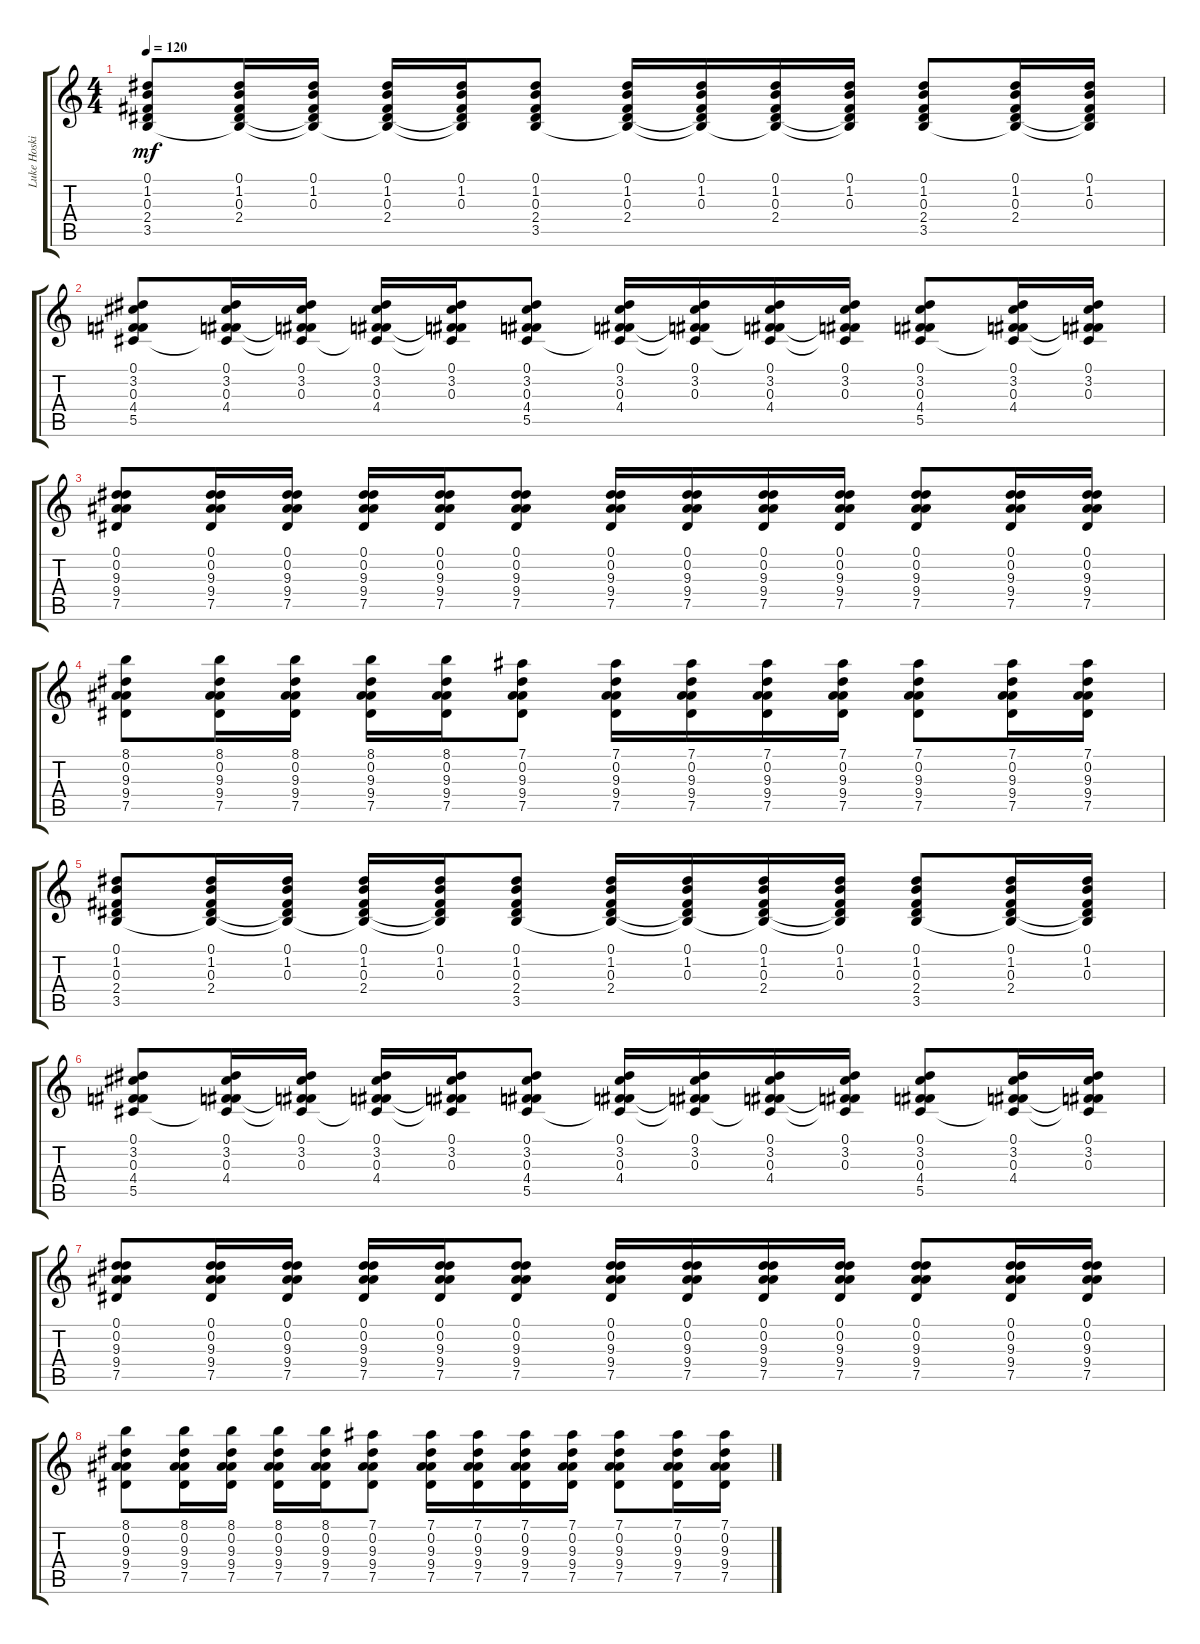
\track ("Luke Hoskin" "Luke Hoski") {instrument distortionguitar}
\staff {score tabs}
\tuning (Eb4 Bb3 Gb3 Db3 Ab2 Eb2) {hide}
\ts (4 4)
\tempo 120
\clef g2
\ks c
(0.1 1.2 0.3 2.4 3.5).8{dy mf} (0.1 1.2 0.3 2.4 3.5{t}).16 (0.1 1.2 0.3 2.4{t} 3.5{t}).16 (0.1 1.2 0.3 2.4 3.5{t}).16 (0.1 1.2 0.3 2.4{t} 3.5{t}).16 (0.1 1.2 0.3 2.4 3.5).8 (0.1 1.2 0.3 2.4 3.5{t}).16 (0.1 1.2 0.3 2.4{t} 3.5{t}).16 (0.1 1.2 0.3 2.4 3.5{t}).16 (0.1 1.2 0.3 2.4{t} 3.5{t}).16 (0.1 1.2 0.3 2.4 3.5).8 (0.1 1.2 0.3 2.4 3.5{t}).16 (0.1 1.2 0.3 2.4{t} 3.5{t}).16 |
(0.1 3.2 0.3 4.4 5.5).8 (0.1 3.2 0.3 4.4 5.5{t}).16 (0.1 3.2 0.3 4.4{t} 5.5{t}).16 (0.1 3.2 0.3 4.4 5.5{t}).16 (0.1 3.2 0.3 4.4{t} 5.5{t}).16 (0.1 3.2 0.3 4.4 5.5).8 (0.1 3.2 0.3 4.4 5.5{t}).16 (0.1 3.2 0.3 4.4{t} 5.5{t}).16 (0.1 3.2 0.3 4.4 5.5{t}).16 (0.1 3.2 0.3 4.4{t} 5.5{t}).16 (0.1 3.2 0.3 4.4 5.5).8 (0.1 3.2 0.3 4.4 5.5{t}).16 (0.1 3.2 0.3 4.4{t} 5.5{t}).16 |
(0.1 0.2 9.3 9.4 7.5).8 (0.1 0.2 9.3 9.4 7.5).16 (0.1 0.2 9.3 9.4 7.5).16 (0.1 0.2 9.3 9.4 7.5).16 (0.1 0.2 9.3 9.4 7.5).16 (0.1 0.2 9.3 9.4 7.5).8 (0.1 0.2 9.3 9.4 7.5).16 (0.1 0.2 9.3 9.4 7.5).16 (0.1 0.2 9.3 9.4 7.5).16 (0.1 0.2 9.3 9.4 7.5).16 (0.1 0.2 9.3 9.4 7.5).8 (0.1 0.2 9.3 9.4 7.5).16 (0.1 0.2 9.3 9.4 7.5).16 |
(8.1 0.2 9.3 9.4 7.5).8 (8.1 0.2 9.3 9.4 7.5).16 (8.1 0.2 9.3 9.4 7.5).16 (8.1 0.2 9.3 9.4 7.5).16 (8.1 0.2 9.3 9.4 7.5).16 (7.1 0.2 9.3 9.4 7.5).8 (7.1 0.2 9.3 9.4 7.5).16 (7.1 0.2 9.3 9.4 7.5).16 (7.1 0.2 9.3 9.4 7.5).16 (7.1 0.2 9.3 9.4 7.5).16 (7.1 0.2 9.3 9.4 7.5).8 (7.1 0.2 9.3 9.4 7.5).16 (7.1 0.2 9.3 9.4 7.5).16 |
(0.1 1.2 0.3 2.4 3.5).8 (0.1 1.2 0.3 2.4 3.5{t}).16 (0.1 1.2 0.3 2.4{t} 3.5{t}).16 (0.1 1.2 0.3 2.4 3.5{t}).16 (0.1 1.2 0.3 2.4{t} 3.5{t}).16 (0.1 1.2 0.3 2.4 3.5).8 (0.1 1.2 0.3 2.4 3.5{t}).16 (0.1 1.2 0.3 2.4{t} 3.5{t}).16 (0.1 1.2 0.3 2.4 3.5{t}).16 (0.1 1.2 0.3 2.4{t} 3.5{t}).16 (0.1 1.2 0.3 2.4 3.5).8 (0.1 1.2 0.3 2.4 3.5{t}).16 (0.1 1.2 0.3 2.4{t} 3.5{t}).16 |
(0.1 3.2 0.3 4.4 5.5).8 (0.1 3.2 0.3 4.4 5.5{t}).16 (0.1 3.2 0.3 4.4{t} 5.5{t}).16 (0.1 3.2 0.3 4.4 5.5{t}).16 (0.1 3.2 0.3 4.4{t} 5.5{t}).16 (0.1 3.2 0.3 4.4 5.5).8 (0.1 3.2 0.3 4.4 5.5{t}).16 (0.1 3.2 0.3 4.4{t} 5.5{t}).16 (0.1 3.2 0.3 4.4 5.5{t}).16 (0.1 3.2 0.3 4.4{t} 5.5{t}).16 (0.1 3.2 0.3 4.4 5.5).8 (0.1 3.2 0.3 4.4 5.5{t}).16 (0.1 3.2 0.3 4.4{t} 5.5{t}).16 |
(0.1 0.2 9.3 9.4 7.5).8 (0.1 0.2 9.3 9.4 7.5).16 (0.1 0.2 9.3 9.4 7.5).16 (0.1 0.2 9.3 9.4 7.5).16 (0.1 0.2 9.3 9.4 7.5).16 (0.1 0.2 9.3 9.4 7.5).8 (0.1 0.2 9.3 9.4 7.5).16 (0.1 0.2 9.3 9.4 7.5).16 (0.1 0.2 9.3 9.4 7.5).16 (0.1 0.2 9.3 9.4 7.5).16 (0.1 0.2 9.3 9.4 7.5).8 (0.1 0.2 9.3 9.4 7.5).16 (0.1 0.2 9.3 9.4 7.5).16 |
(8.1 0.2 9.3 9.4 7.5).8 (8.1 0.2 9.3 9.4 7.5).16 (8.1 0.2 9.3 9.4 7.5).16 (8.1 0.2 9.3 9.4 7.5).16 (8.1 0.2 9.3 9.4 7.5).16 (7.1 0.2 9.3 9.4 7.5).8 (7.1 0.2 9.3 9.4 7.5).16 (7.1 0.2 9.3 9.4 7.5).16 (7.1 0.2 9.3 9.4 7.5).16 (7.1 0.2 9.3 9.4 7.5).16 (7.1 0.2 9.3 9.4 7.5).8 (7.1 0.2 9.3 9.4 7.5).16 (7.1 0.2 9.3 9.4 7.5).16
